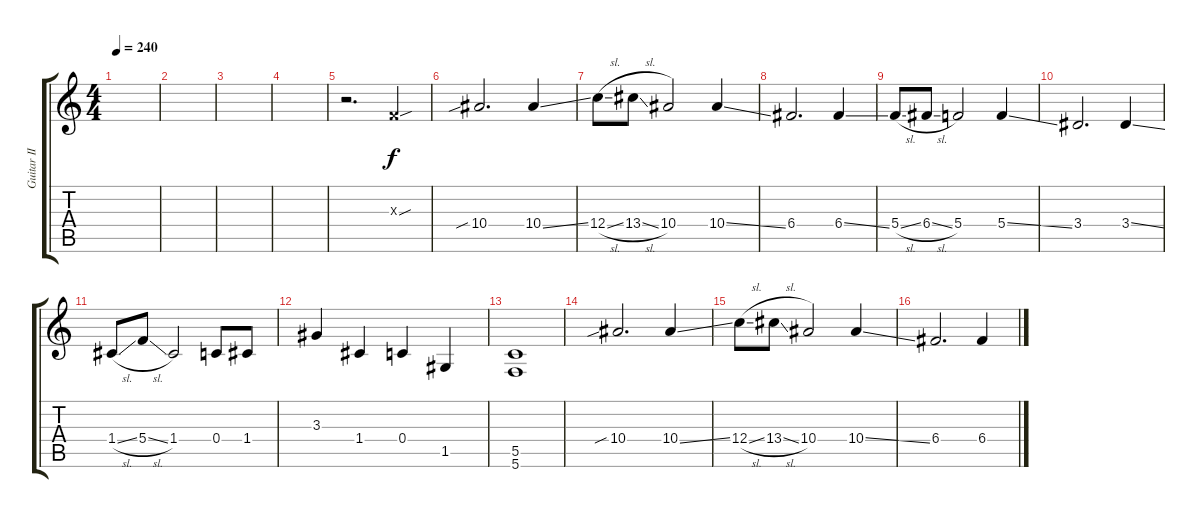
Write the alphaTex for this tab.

\track ("Guitar II" "Guitar II") {instrument distortionguitar}
\staff {score tabs}
\tuning (D4 A3 F3 C3 G2 C2) {hide}
\ts (4 4)
\tempo 240
\clef g2
\ks c
|
|
|
|
r.2{d} 0.3{sou x}.4 |
10.4{sib}.2{d} 10.4{ss}.4 |
12.4{sl}.8 13.4{sl}.8 10.4.2 10.4{ss}.4 |
6.4.2{d} 6.4{ss}.4 |
5.4{sl}.8 6.4{sl}.8 5.4.2 5.4{ss}.4 |
3.4.2{d} 3.4{ss}.4 |
1.4{sl}.8 5.4{sl}.8 1.4.2 0.4.8 1.4.8 |
3.3.4 1.4.4 0.4.4 1.5.4 |
(5.5 5.6).1 |
10.4{sib}.2{d} 10.4{ss}.4 |
12.4{sl}.8 13.4{sl}.8 10.4.2 10.4{ss}.4 |
6.4.2{d} 6.4{ss}.4
